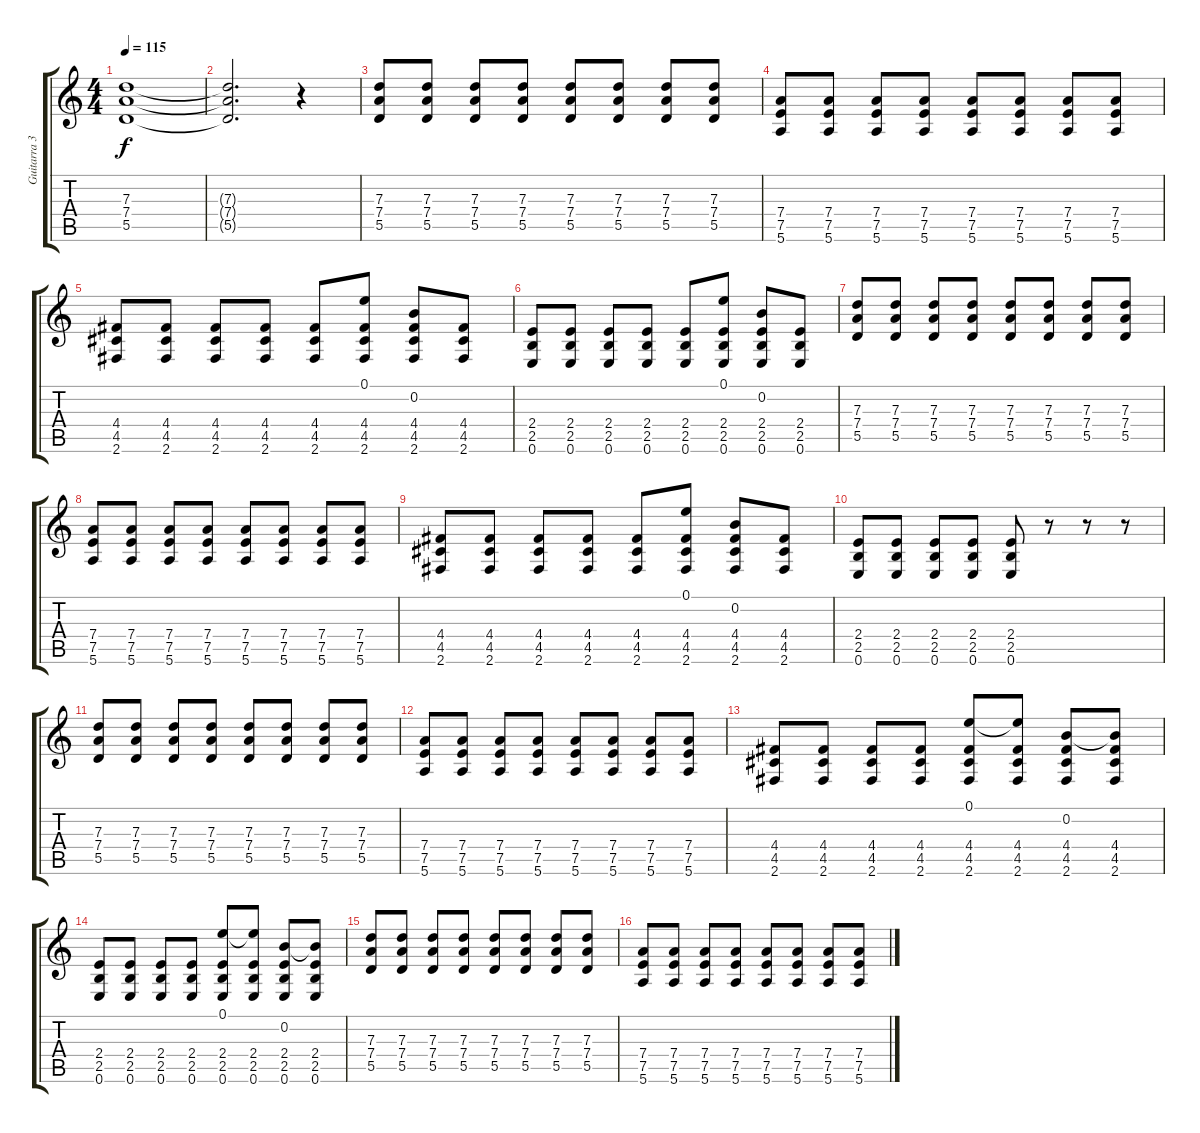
\track ("Guitarra 3" "Guitarra 3") {instrument distortionguitar}
\staff {score tabs}
\tuning (E4 B3 G3 D3 A2 E2) {hide}
\ts (4 4)
\tempo 115
\clef g2
\ks c
(7.3 7.4 5.5).1{dy f} |
(7.3{t} 7.4{t} 5.5{t}).2{d} r.4 |
(7.3 7.4 5.5).8 (7.3 7.4 5.5).8 (7.3 7.4 5.5).8 (7.3 7.4 5.5).8 (7.3 7.4 5.5).8 (7.3 7.4 5.5).8 (7.3 7.4 5.5).8 (7.3 7.4 5.5).8 |
(7.4 7.5 5.6).8 (7.4 7.5 5.6).8 (7.4 7.5 5.6).8 (7.4 7.5 5.6).8 (7.4 7.5 5.6).8 (7.4 7.5 5.6).8 (7.4 7.5 5.6).8 (7.4 7.5 5.6).8 |
(4.4 4.5 2.6).8 (4.4 4.5 2.6).8 (4.4 4.5 2.6).8 (4.4 4.5 2.6).8 (4.4 4.5 2.6).8 (0.1 4.4 4.5 2.6).8 (0.2 4.4 4.5 2.6).8 (4.4 4.5 2.6).8 |
(2.4 2.5 0.6).8 (2.4 2.5 0.6).8 (2.4 2.5 0.6).8 (2.4 2.5 0.6).8 (2.4 2.5 0.6).8 (0.1 2.4 2.5 0.6).8 (0.2 2.4 2.5 0.6).8 (2.4 2.5 0.6).8 |
(7.3 7.4 5.5).8 (7.3 7.4 5.5).8 (7.3 7.4 5.5).8 (7.3 7.4 5.5).8 (7.3 7.4 5.5).8 (7.3 7.4 5.5).8 (7.3 7.4 5.5).8 (7.3 7.4 5.5).8 |
(7.4 7.5 5.6).8 (7.4 7.5 5.6).8 (7.4 7.5 5.6).8 (7.4 7.5 5.6).8 (7.4 7.5 5.6).8 (7.4 7.5 5.6).8 (7.4 7.5 5.6).8 (7.4 7.5 5.6).8 |
(4.4 4.5 2.6).8 (4.4 4.5 2.6).8 (4.4 4.5 2.6).8 (4.4 4.5 2.6).8 (4.4 4.5 2.6).8 (0.1 4.4 4.5 2.6).8 (0.2 4.4 4.5 2.6).8 (4.4 4.5 2.6).8 |
(2.4 2.5 0.6).8 (2.4 2.5 0.6).8 (2.4 2.5 0.6).8 (2.4 2.5 0.6).8 (2.4 2.5 0.6).8 r.8 r.8 r.8 |
(7.3 7.4 5.5).8 (7.3 7.4 5.5).8 (7.3 7.4 5.5).8 (7.3 7.4 5.5).8 (7.3 7.4 5.5).8 (7.3 7.4 5.5).8 (7.3 7.4 5.5).8 (7.3 7.4 5.5).8 |
(7.4 7.5 5.6).8 (7.4 7.5 5.6).8 (7.4 7.5 5.6).8 (7.4 7.5 5.6).8 (7.4 7.5 5.6).8 (7.4 7.5 5.6).8 (7.4 7.5 5.6).8 (7.4 7.5 5.6).8 |
(4.4 4.5 2.6).8 (4.4 4.5 2.6).8 (4.4 4.5 2.6).8 (4.4 4.5 2.6).8 (0.1 4.4 4.5 2.6).8 (0.1{t} 4.4 4.5 2.6).8 (0.2 4.4 4.5 2.6).8 (0.2{t} 4.4 4.5 2.6).8 |
(2.4 2.5 0.6).8 (2.4 2.5 0.6).8 (2.4 2.5 0.6).8 (2.4 2.5 0.6).8 (0.1 2.4 2.5 0.6).8 (0.1{t} 2.4 2.5 0.6).8 (0.2 2.4 2.5 0.6).8 (0.2{t} 2.4 2.5 0.6).8 |
(7.3 7.4 5.5).8 (7.3 7.4 5.5).8 (7.3 7.4 5.5).8 (7.3 7.4 5.5).8 (7.3 7.4 5.5).8 (7.3 7.4 5.5).8 (7.3 7.4 5.5).8 (7.3 7.4 5.5).8 |
(7.4 7.5 5.6).8 (7.4 7.5 5.6).8 (7.4 7.5 5.6).8 (7.4 7.5 5.6).8 (7.4 7.5 5.6).8 (7.4 7.5 5.6).8 (7.4 7.5 5.6).8 (7.4 7.5 5.6).8
